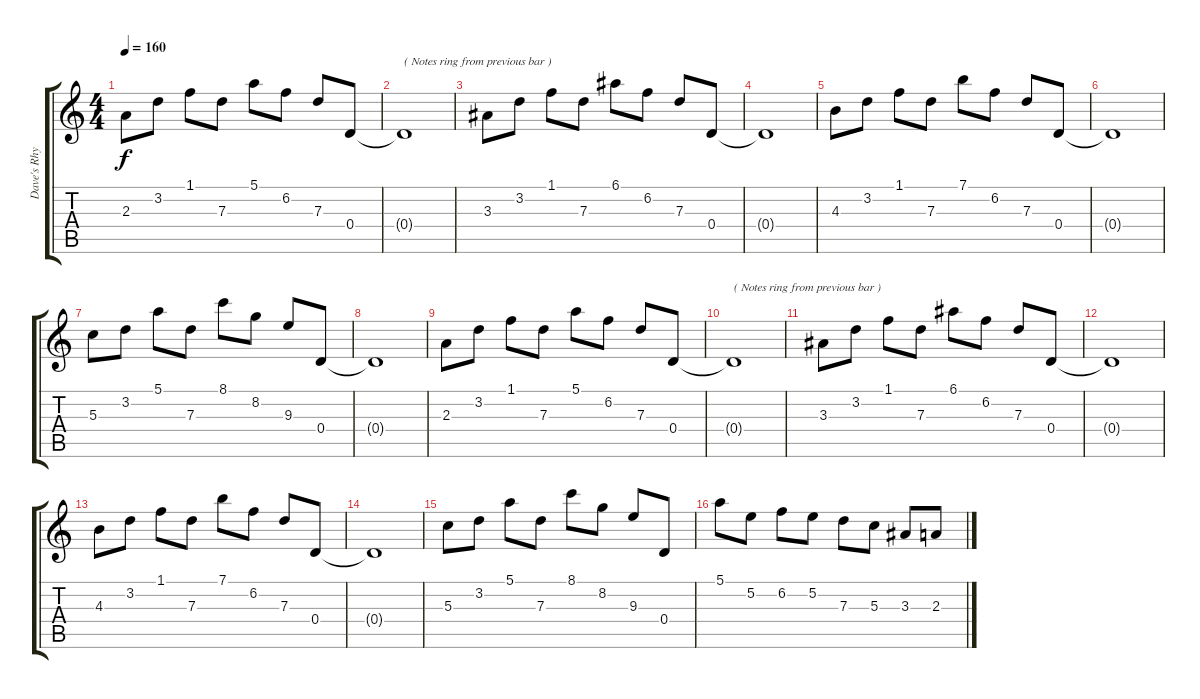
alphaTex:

\track ("Dave's Rhythm" "Dave's Rhy") {instrument distortionguitar}
\staff {score tabs}
\tuning (E4 B3 G3 D3 A2 E2) {hide}
\ts (4 4)
\tempo 160
\clef g2
\ks c
2.3.8{dy f} 3.2.8 1.1.8 7.3.8 5.1.8 6.2.8 7.3.8 0.4.8 |
0.4{t}.1{txt "( Notes ring from previous bar )"} |
3.3.8 3.2.8 1.1.8 7.3.8 6.1.8 6.2.8 7.3.8 0.4.8 |
0.4{t}.1 |
4.3.8 3.2.8 1.1.8 7.3.8 7.1.8 6.2.8 7.3.8 0.4.8 |
0.4{t}.1 |
5.3.8 3.2.8 5.1.8 7.3.8 8.1.8 8.2.8 9.3.8 0.4.8 |
0.4{t}.1 |
2.3.8 3.2.8 1.1.8 7.3.8 5.1.8 6.2.8 7.3.8 0.4.8 |
0.4{t}.1{txt "( Notes ring from previous bar )"} |
3.3.8 3.2.8 1.1.8 7.3.8 6.1.8 6.2.8 7.3.8 0.4.8 |
0.4{t}.1 |
4.3.8 3.2.8 1.1.8 7.3.8 7.1.8 6.2.8 7.3.8 0.4.8 |
0.4{t}.1 |
5.3.8 3.2.8 5.1.8 7.3.8 8.1.8 8.2.8 9.3.8 0.4.8 |
5.1.8 5.2.8 6.2.8 5.2.8 7.3.8 5.3.8 3.3.8 2.3.8
